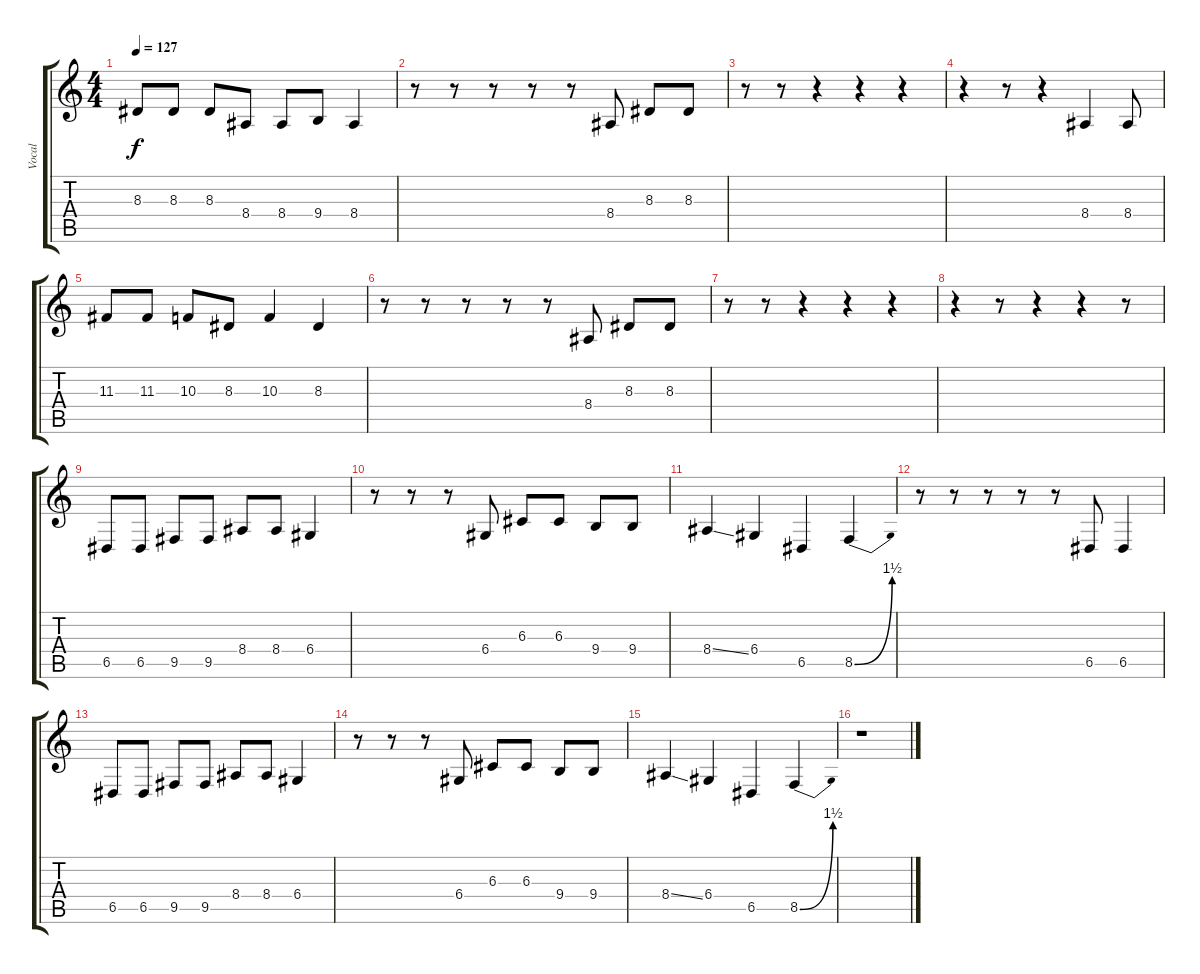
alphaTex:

\track ("Vocal" "Vocal") {instrument fx4atmosphere}
\staff {score tabs}
\tuning (E4 B3 G3 D3 A2 E2) {hide}
\ts (4 4)
\tempo 127
\clef g2
\ks c
8.3.8{dy f} 8.3.8 8.3.8 8.4.8 8.4.8 9.4.8 8.4.4 |
r.8 r.8 r.8 r.8 r.8 8.4.8 8.3.8 8.3.8 |
r.8 r.8 r.4 r.4 r.4 |
r.4 r.8 r.4 8.4.4 8.4.8 |
11.3.8 11.3.8 10.3.8 8.3.8 10.3.4 8.3.4 |
r.8 r.8 r.8 r.8 r.8 8.4.8 8.3.8 8.3.8 |
r.8 r.8 r.4 r.4 r.4 |
r.4 r.8 r.4 r.4 r.8 |
6.5.8 6.5.8 9.5.8 9.5.8 8.4.8 8.4.8 6.4.4 |
r.8 r.8 r.8 6.4.8 6.3.8 6.3.8 9.4.8 9.4.8 |
8.4{ss}.4 6.4.4 6.5.4 8.5{be (bend 0 0 60 6)}.4 |
r.8 r.8 r.8 r.8 r.8 6.5.8 6.5.4 |
6.5.8 6.5.8 9.5.8 9.5.8 8.4.8 8.4.8 6.4.4 |
r.8 r.8 r.8 6.4.8 6.3.8 6.3.8 9.4.8 9.4.8 |
8.4{ss}.4 6.4.4 6.5.4 8.5{be (bend 0 0 60 6)}.4 |
r.1
